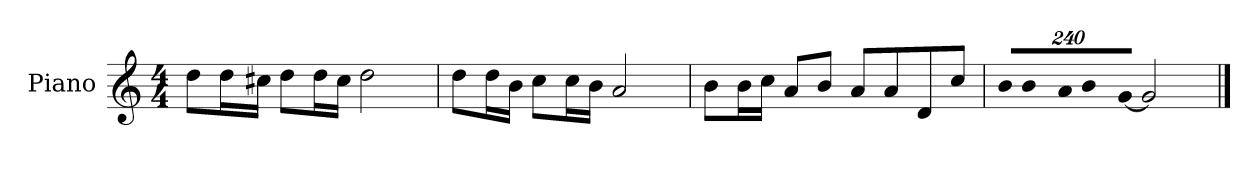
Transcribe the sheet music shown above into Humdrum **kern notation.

**kern
*part1
*staff1
*I"Piano
*I'P-no
*clefG2
*k[]
*M4/4
*MM90
=1
8dd\L
16dd\L
16cc#X\JJ
8dd\L
16dd\L
16cc#\JJ
2dd\
=2
8dd\L
16dd\L
16b\JJ
8cc\L
16cc\L
16b\JJ
2a/
=3
8b\L
16b\L
16cc\JJ
8a/L
8b/J
8a/L
8a/
8d/
8cc/J
=4
*Xbrackettup
!LO:N:vis=16
1920%137b/KL
!LO:N:vis=8
960%137b/
!LO:N:vis=16
1920%137a/K
!LO:N:vis=8
960%137b/
!LO:N:vis=16
[1920%137g/Jk
2g/]
==
*-
